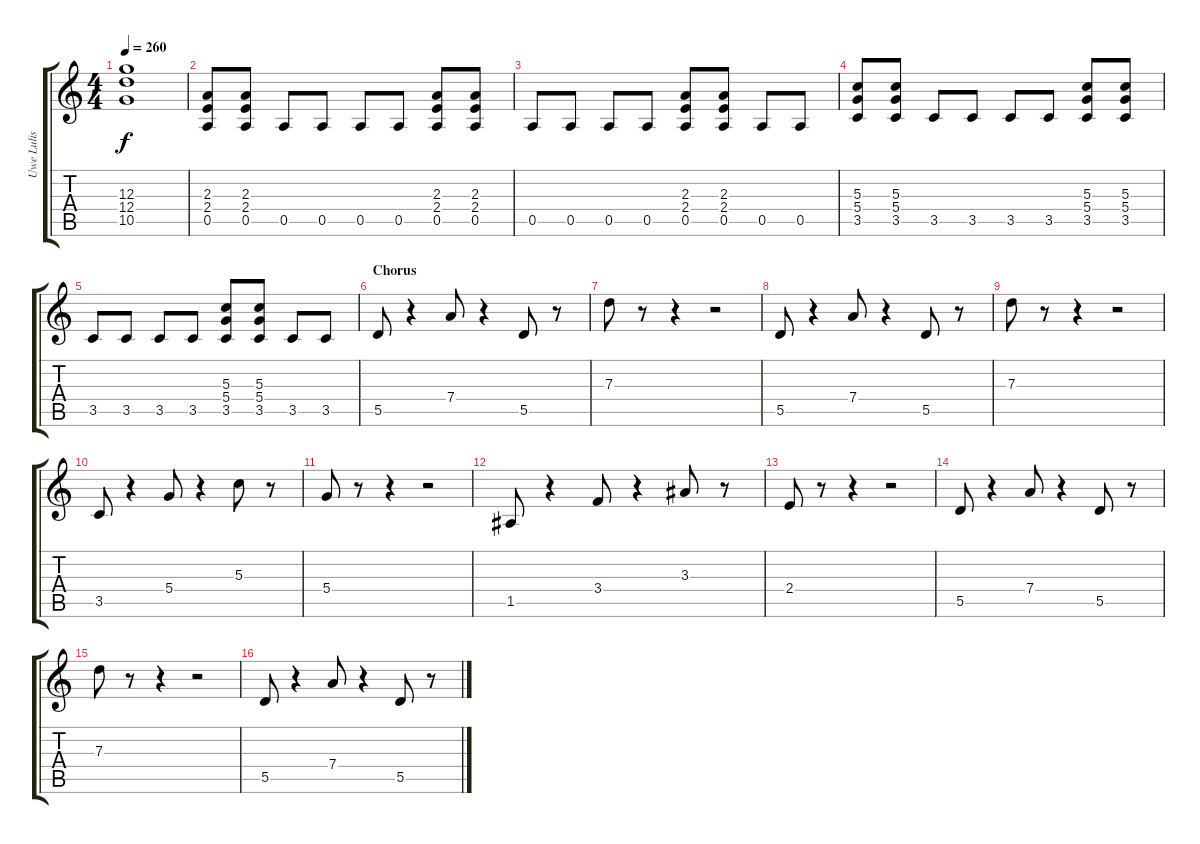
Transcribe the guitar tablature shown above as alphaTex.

\track ("Uwe Lulis" "Uwe Lulis") {instrument distortionguitar}
\staff {score tabs}
\tuning (E4 B3 G3 D3 A2 E2) {hide}
\ts (4 4)
\tempo 260
\clef g2
\ks c
(12.3{t} 12.4{t} 10.5{t}).1{dy f} |
(2.3 2.4 0.5).8 (2.3 2.4 0.5).8 0.5.8 0.5.8 0.5.8 0.5.8 (2.3 2.4 0.5).8 (2.3 2.4 0.5).8 |
0.5.8 0.5.8 0.5.8 0.5.8 (2.3 2.4 0.5).8 (2.3 2.4 0.5).8 0.5.8 0.5.8 |
(5.3 5.4 3.5).8 (5.3 5.4 3.5).8 3.5.8 3.5.8 3.5.8 3.5.8 (5.3 5.4 3.5).8 (5.3 5.4 3.5).8 |
3.5.8 3.5.8 3.5.8 3.5.8 (5.3 5.4 3.5).8 (5.3 5.4 3.5).8 3.5.8 3.5.8 |
\section ("" "Chorus")
5.5.8{instrument electricguitarclean} r.4 7.4.8 r.4 5.5.8 r.8 |
7.3.8 r.8 r.4 r.2 |
5.5.8 r.4 7.4.8 r.4 5.5.8 r.8 |
7.3.8 r.8 r.4 r.2 |
3.5.8 r.4 5.4.8 r.4 5.3.8 r.8 |
5.4.8 r.8 r.4 r.2 |
1.5.8 r.4 3.4.8 r.4 3.3.8 r.8 |
2.4.8 r.8 r.4 r.2 |
5.5.8 r.4 7.4.8 r.4 5.5.8 r.8 |
7.3.8 r.8 r.4 r.2 |
5.5.8 r.4 7.4.8 r.4 5.5.8 r.8
